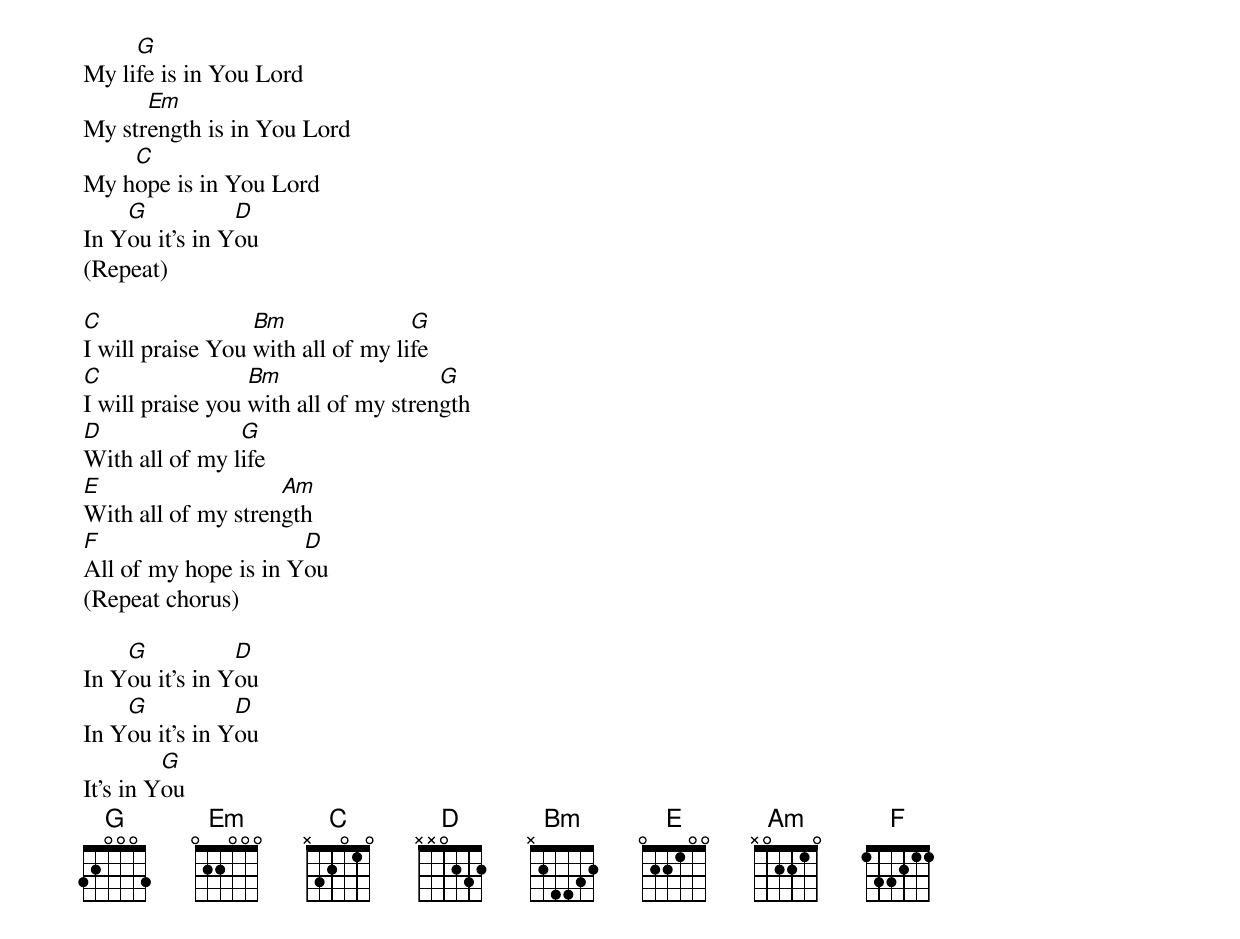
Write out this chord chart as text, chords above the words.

     G
My life is in You Lord
      Em
My strength is in You Lord
    C
My hope is in You Lord
    G           D
In You it's in You
(Repeat)

C                 Bm               G
I will praise You with all of my life
C                 Bm                  G
I will praise you with all of my strength
D               G
With all of my life
E                   Am
With all of my strength
F                     D
All of my hope is in You
(Repeat chorus)

    G           D
In You it's in You
    G           D
In You it's in You
         G
It's in You
